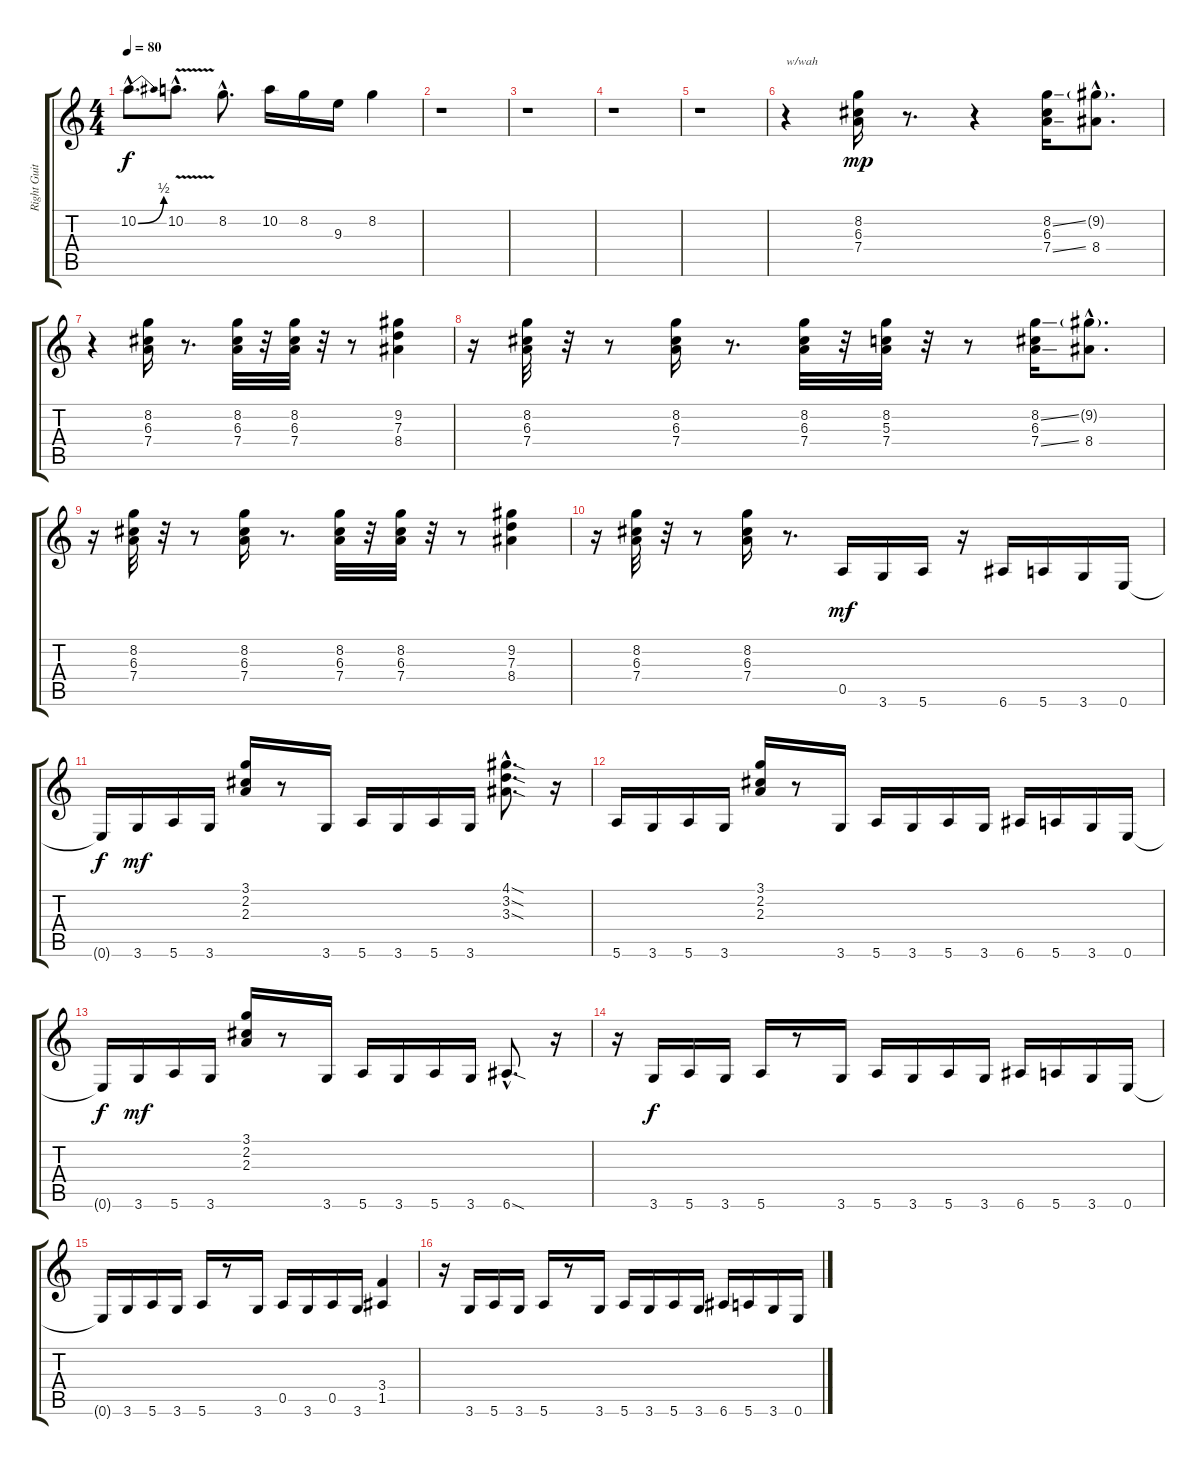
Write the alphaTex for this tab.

\track ("Right Guitar" "Right Guit") {instrument overdrivenguitar}
\staff {score tabs}
\tuning (E4 B3 G3 D3 A2 E2) {hide}
\ts (4 4)
\tempo 80
\clef g2
\ks c
10.2{be (bend 0 0 60 2) hac}.8{d dy f} 10.2{v hac}.8{d} 8.2{hac}.8{d} 10.2.16 8.2.16 9.3.16 8.2.4 |
r.1 |
r.1 |
r.1 |
r.1 |
r.4{txt "w/wah"} (8.2 6.3 7.4).16{dy mp} r.8{d} r.4 (8.2{ss} 6.3 7.4{ss}).16 (9.2{g hac} 8.4{hac}).8{d} |
r.4 (8.2 6.3 7.4).16 r.8{d} (8.2 6.3 7.4).32 r.32 (8.2 6.3 7.4).32 r.32 r.8 (9.2 7.3 8.4).4 |
r.16 (8.2 6.3 7.4).32 r.32 r.8 (8.2 6.3 7.4).16 r.8{d} (8.2 6.3 7.4).32 r.32 (8.2 5.3 7.4).32 r.32 r.8 (8.2{ss} 6.3 7.4{ss}).16 (9.2{g hac} 8.4{hac}).8{d} |
r.16 (8.2 6.3 7.4).32 r.32 r.8 (8.2 6.3 7.4).16 r.8{d} (8.2 6.3 7.4).32 r.32 (8.2 6.3 7.4).32 r.32 r.8 (9.2 7.3 8.4).4 |
r.16 (8.2 6.3 7.4).32 r.32 r.8 (8.2 6.3 7.4).16 r.8{d} 0.5.16{dy mf} 3.6.16 5.6.16 r.16 6.6.16 5.6.16 3.6.16 0.6.16 |
0.6{t}.16{dy f} 3.6.16{dy mf} 5.6.16 3.6.16 (3.1 2.2 2.3).16 r.8 3.6.16 5.6.16 3.6.16 5.6.16 3.6.16 (4.1{sod hac} 3.2{sod hac} 3.3{sod hac}).8{d} r.16 |
5.6.16 3.6.16 5.6.16 3.6.16 (3.1 2.2 2.3).16 r.8 3.6.16 5.6.16 3.6.16 5.6.16 3.6.16 6.6.16 5.6.16 3.6.16 0.6.16 |
0.6{t}.16{dy f} 3.6.16{dy mf} 5.6.16 3.6.16 (3.1 2.2 2.3).16 r.8 3.6.16 5.6.16 3.6.16 5.6.16 3.6.16 6.6{sod hac}.8{d} r.16 |
r.16 3.6.16{dy f} 5.6.16 3.6.16 5.6.16 r.8 3.6.16 5.6.16 3.6.16 5.6.16 3.6.16 6.6.16 5.6.16 3.6.16 0.6.16 |
0.6{t}.16 3.6.16 5.6.16 3.6.16 5.6.16 r.8 3.6.16 0.5.16 3.6.16 0.5.16 3.6.16 (3.4 1.5).4 |
r.16 3.6.16 5.6.16 3.6.16 5.6.16 r.8 3.6.16 5.6.16 3.6.16 5.6.16 3.6.16 6.6.16 5.6.16 3.6.16 0.6.16
